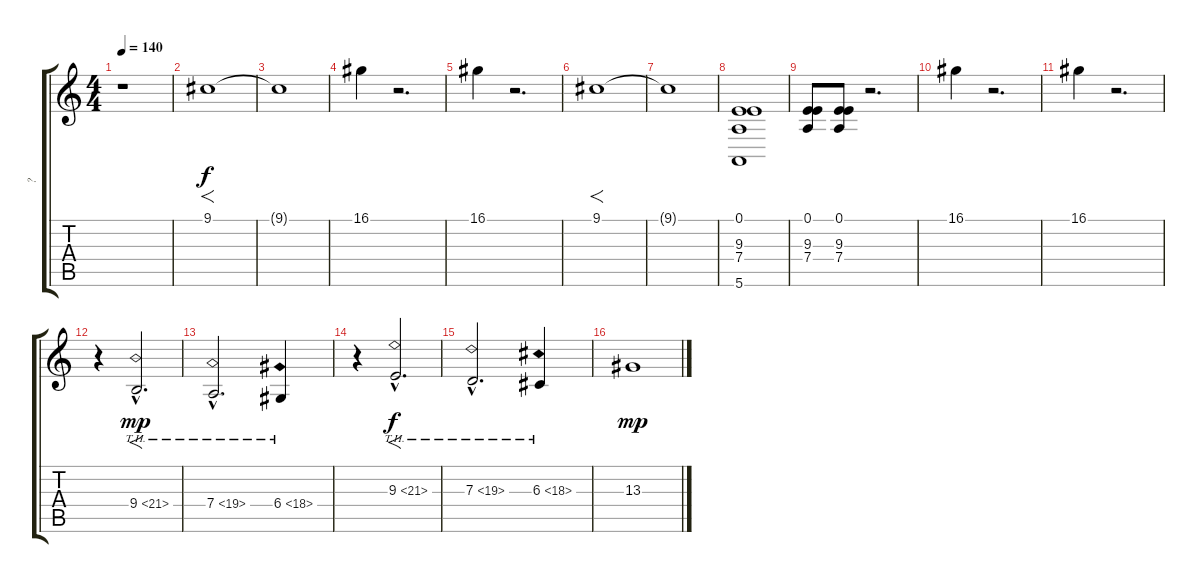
\track ("?" "?") {instrument choiraahs}
\staff {score tabs}
\tuning (E4 B3 G3 D3 A2 E2) {hide}
\ts (4 4)
\tempo 140
\clef g2
\ks c
r.1{dy f instrument choiraahs} |
9.1.1{f} |
9.1{t}.1 |
16.1.4 r.2{d} |
16.1.4 r.2{d} |
9.1.1{f} |
9.1{t}.1 |
(0.1 9.3 7.4 5.6).1{volume 11 instrument orchestrahit} |
(0.1 9.3 7.4).8 (0.1 9.3 7.4).8 r.2{d} |
16.1.4{volume 13 instrument choiraahs} r.2{d} |
16.1.4 r.2{d} |
r.4 9.4{th 12 hac}.2{f d dy mp} |
7.4{th 12 hac}.2{d} 6.4{th 12}.4 |
r.4 9.3{th 12 hac}.2{f d dy f} |
7.3{th 12 hac}.2{d} 6.3{th 12}.4 |
13.3.1{dy mp volume 12}
